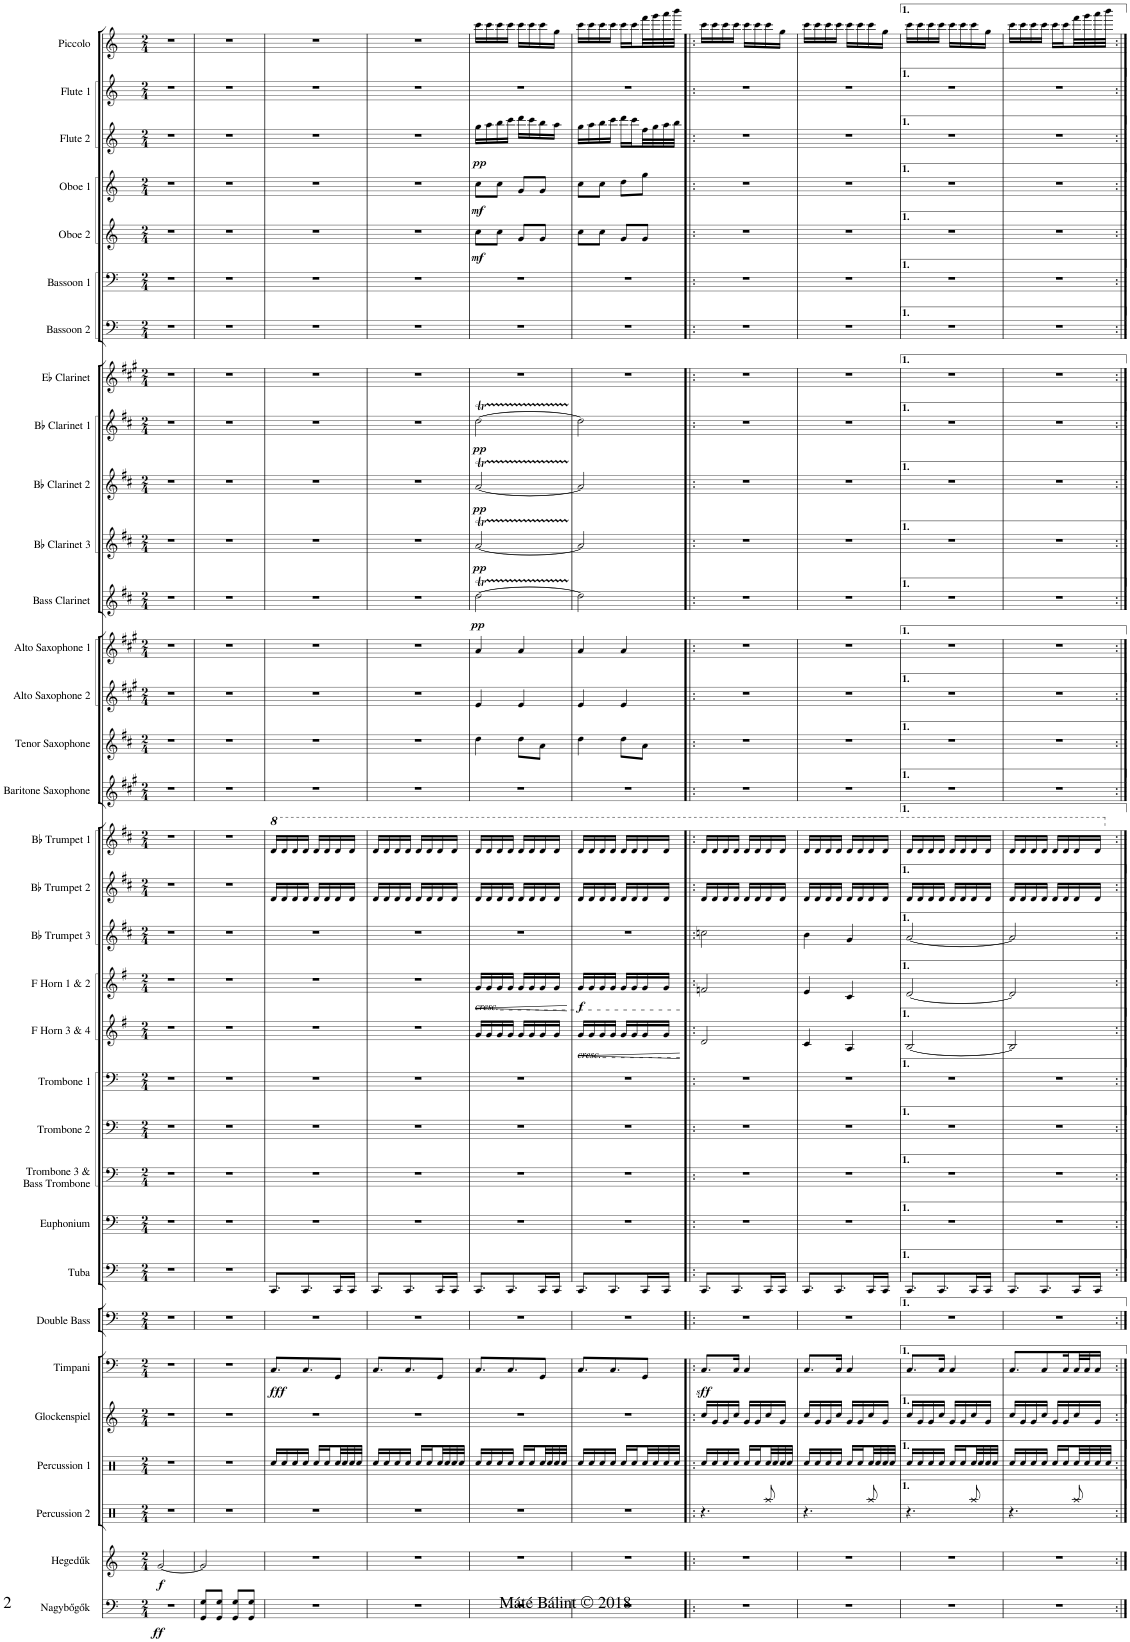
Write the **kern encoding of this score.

**kern	**dynam	**kern	**dynam	**kern	**kern	**kern	**kern	**dynam	**kern	**kern	**kern	**kern	**kern	**kern	**kern	**dynam	**kern	**dynam	**kern	**kern	**kern	**kern	**kern	**kern	**kern	**kern	**dynam	**kern	**dynam	**kern	**dynam	**kern	**dynam	**kern	**kern	**kern	**kern	**dynam	**kern	**dynam	**kern	**dynam	**kern	**kern
*part33	*part33	*part32	*part32	*part31	*part30	*part29	*part28	*part28	*part27	*part26	*part25	*part24	*part23	*part22	*part21	*part21	*part20	*part20	*part19	*part18	*part17	*part16	*part15	*part14	*part13	*part12	*part12	*part11	*part11	*part10	*part10	*part9	*part9	*part8	*part7	*part6	*part5	*part5	*part4	*part4	*part3	*part3	*part2	*part1
*staff33	*staff33	*staff32	*staff32	*staff31	*staff30	*staff29	*staff28	*staff28	*staff27	*staff26	*staff25	*staff24	*staff23	*staff22	*staff21	*staff21	*staff20	*staff20	*staff19	*staff18	*staff17	*staff16	*staff15	*staff14	*staff13	*staff12	*staff12	*staff11	*staff11	*staff10	*staff10	*staff9	*staff9	*staff8	*staff7	*staff6	*staff5	*staff5	*staff4	*staff4	*staff3	*staff3	*staff2	*staff1
*I"Nagybőgők	*	*I"Hegedűk	*	*I"Percussion 2	*I"Percussion 1	*I"Glockenspiel	*I"Timpani	*	*I"Double Bass	*I"Tuba	*I"Euphonium	*I"Trombone 3 &amp; Bass Trombone	*I"Trombone 2	*I"Trombone 1	*I"F Horn 3 &amp; 4	*	*I"F Horn 1 &amp; 2	*	*I"Bb Trumpet 3	*I"Bb Trumpet 2	*I"Bb Trumpet 1	*I"Baritone Saxophone	*I"Tenor Saxophone	*I"Alto Saxophone 2	*I"Alto Saxophone 1	*I"Bass Clarinet	*	*I"Bb Clarinet 3	*	*I"Bb Clarinet 2	*	*I"Bb Clarinet 1	*	*I"Eb Clarinet	*I"Bassoon 2	*I"Bassoon 1	*I"Oboe 2	*	*I"Oboe 1	*	*I"Flute 2	*	*I"Flute 1	*I"Piccolo
*I'Nb.	*	*I'Heg.	*	*I'Perc. 2	*I'Perc. 1	*I'Glk.	*I'Timp.	*	*I'Db.	*I'Tba.	*I'Euph.	*I'Tbn. 3 B. Tbn.	*I'Tbn. 2	*I'Tbn. 1	*I'F Hn. 3 4	*	*I'F Hn. 1 2	*	*I'Bb Tpt. 3	*I'Bb Tpt. 2	*I'Bb Tpt. 1	*I'Bar. Sax.	*I'T. Sax.	*I'A. Sax. 2	*I'A. Sax. 1	*I'B. Cl.	*	*I'Bb Cl. 3	*	*I'Bb Cl. 2	*	*I'Bb Cl. 1	*	*I'Eb Cl.	*I'Bsn. 2	*I'Bsn. 1	*I'Ob. 2	*	*I'Ob. 1	*	*I'Fl. 2	*	*I'Fl. 1	*I'Picc.
*clefF4	*	*clefG2	*	*clefX	*clefX	*clefG2	*clefF4	*	*clefF4	*clefF4	*clefF4	*clefF4	*clefF4	*clefF4	*clefG2	*	*clefG2	*	*clefG2	*clefG2	*clefG2	*clefG2	*clefG2	*clefG2	*clefG2	*clefG2	*	*clefG2	*	*clefG2	*	*clefG2	*	*clefG2	*clefF4	*clefF4	*clefG2	*	*clefG2	*	*clefG2	*	*clefG2	*clefG2
*Trd7c12	*	*	*	*	*	*Trd-14c-24	*	*	*Trd7c12	*	*	*	*	*	*Trd4c7	*	*Trd4c7	*	*Trd1c2	*Trd1c2	*Trd1c2	*Trd12c21	*Trd8c14	*Trd5c9	*Trd5c9	*Trd8c14	*	*Trd1c2	*	*Trd1c2	*	*Trd1c2	*	*Trd-2c-3	*	*	*	*	*	*	*	*	*	*Trd-7c-12
*k[]	*	*k[]	*	*k[]	*k[]	*k[]	*k[]	*	*k[]	*k[]	*k[]	*k[]	*k[]	*k[]	*k[f#]	*	*k[f#]	*	*k[f#c#]	*k[f#c#]	*k[f#c#]	*k[f#c#g#]	*k[f#c#]	*k[f#c#g#]	*k[f#c#g#]	*k[f#c#]	*	*k[f#c#]	*	*k[f#c#]	*	*k[f#c#]	*	*k[f#c#g#]	*k[]	*k[]	*k[]	*	*k[]	*	*k[]	*	*k[]	*k[]
*M2/4	*	*M2/4	*	*M2/4	*M2/4	*M2/4	*M2/4	*	*M2/4	*M2/4	*M2/4	*M2/4	*M2/4	*M2/4	*M2/4	*	*M2/4	*	*M2/4	*M2/4	*M2/4	*M2/4	*M2/4	*M2/4	*M2/4	*M2/4	*	*M2/4	*	*M2/4	*	*M2/4	*	*M2/4	*M2/4	*M2/4	*M2/4	*	*M2/4	*	*M2/4	*	*M2/4	*M2/4
=1	=1	=1	=1	=1	=1	=1	=1	=1	=1	=1	=1	=1	=1	=1	=1	=1	=1	=1	=1	=1	=1	=1	=1	=1	=1	=1	=1	=1	=1	=1	=1	=1	=1	=1	=1	=1	=1	=1	=1	=1	=1	=1	=1	=1
!	!LO:DY:b	!	!LO:DY:b	!	!	!	!	!	!	!	!	!	!	!	!	!	!	!	!	!	!	!	!	!	!	!	!	!	!	!	!	!	!	!	!	!	!	!	!	!	!	!	!	!
2r	ff	[2g/	f	2r	2r	2r	2r	.	2r	2r	2r	2r	2r	2r	2r	.	2r	.	2r	2r	2r	2r	2r	2r	2r	2r	.	2r	.	2r	.	2r	.	2r	2r	2r	2r	.	2r	.	2r	.	2r	2r
=2	=2	=2	=2	=2	=2	=2	=2	=2	=2	=2	=2	=2	=2	=2	=2	=2	=2	=2	=2	=2	=2	=2	=2	=2	=2	=2	=2	=2	=2	=2	=2	=2	=2	=2	=2	=2	=2	=2	=2	=2	=2	=2	=2	=2
8GG/ 8G/L	.	2g/]	.	2r	2r	2r	2r	.	2r	2r	2r	2r	2r	2r	2r	.	2r	.	2r	2r	2r	2r	2r	2r	2r	2r	.	2r	.	2r	.	2r	.	2r	2r	2r	2r	.	2r	.	2r	.	2r	2r
8GG/ 8G/J	.	.	.	.	.	.	.	.	.	.	.	.	.	.	.	.	.	.	.	.	.	.	.	.	.	.	.	.	.	.	.	.	.	.	.	.	.	.	.	.	.	.	.	.
8GG/ 8G/L	.	.	.	.	.	.	.	.	.	.	.	.	.	.	.	.	.	.	.	.	.	.	.	.	.	.	.	.	.	.	.	.	.	.	.	.	.	.	.	.	.	.	.	.
8GG/ 8G/J	.	.	.	.	.	.	.	.	.	.	.	.	.	.	.	.	.	.	.	.	.	.	.	.	.	.	.	.	.	.	.	.	.	.	.	.	.	.	.	.	.	.	.	.
=3	=3	=3	=3	=3	=3	=3	=3	=3	=3	=3	=3	=3	=3	=3	=3	=3	=3	=3	=3	=3	=3	=3	=3	=3	=3	=3	=3	=3	=3	=3	=3	=3	=3	=3	=3	=3	=3	=3	=3	=3	=3	=3	=3	=3
*	*	*	*	*	*	*	*	*	*	*	*	*	*	*	*	*	*	*	*	*	*8va	*	*	*	*	*	*	*	*	*	*	*	*	*	*	*	*	*	*	*	*	*	*	*
!	!	!	!	!	!	!	!	!LO:DY:b	!	!	!	!	!	!	!	!	!	!	!	!	!	!	!	!	!	!	!	!	!	!	!	!	!	!	!	!	!	!	!	!	!	!	!	!
2r	.	2r	.	2r	16Rcc/LL	2r	8.C/L	fff	2r	8.CC/L	2r	2r	2r	2r	2r	.	2r	.	2r	16d/LL	16dd/LL	2r	2r	2r	2r	2r	.	2r	.	2r	.	2r	.	2r	2r	2r	2r	.	2r	.	2r	.	2r	2r
.	.	.	.	.	16Rcc/	.	.	.	.	.	.	.	.	.	.	.	.	.	.	16d/	16dd/	.	.	.	.	.	.	.	.	.	.	.	.	.	.	.	.	.	.	.	.	.	.	.
.	.	.	.	.	16Rcc/	.	.	.	.	.	.	.	.	.	.	.	.	.	.	16d/	16dd/	.	.	.	.	.	.	.	.	.	.	.	.	.	.	.	.	.	.	.	.	.	.	.
.	.	.	.	.	16Rcc/JJ	.	8.C/	.	.	8.CC/	.	.	.	.	.	.	.	.	.	16d/JJ	16dd/JJ	.	.	.	.	.	.	.	.	.	.	.	.	.	.	.	.	.	.	.	.	.	.	.
.	.	.	.	.	16Rcc/LL	.	.	.	.	.	.	.	.	.	.	.	.	.	.	16d/LL	16dd/LL	.	.	.	.	.	.	.	.	.	.	.	.	.	.	.	.	.	.	.	.	.	.	.
.	.	.	.	.	16Rcc/	.	.	.	.	.	.	.	.	.	.	.	.	.	.	16d/	16dd/	.	.	.	.	.	.	.	.	.	.	.	.	.	.	.	.	.	.	.	.	.	.	.
.	.	.	.	.	32Rcc/L	.	8GG/J	.	.	16CC/L	.	.	.	.	.	.	.	.	.	16d/	16dd/	.	.	.	.	.	.	.	.	.	.	.	.	.	.	.	.	.	.	.	.	.	.	.
.	.	.	.	.	32Rcc/	.	.	.	.	.	.	.	.	.	.	.	.	.	.	.	.	.	.	.	.	.	.	.	.	.	.	.	.	.	.	.	.	.	.	.	.	.	.	.
.	.	.	.	.	32Rcc/	.	.	.	.	16CC/JJ	.	.	.	.	.	.	.	.	.	16d/JJ	16dd/JJ	.	.	.	.	.	.	.	.	.	.	.	.	.	.	.	.	.	.	.	.	.	.	.
.	.	.	.	.	32Rcc/JJJ	.	.	.	.	.	.	.	.	.	.	.	.	.	.	.	.	.	.	.	.	.	.	.	.	.	.	.	.	.	.	.	.	.	.	.	.	.	.	.
=4	=4	=4	=4	=4	=4	=4	=4	=4	=4	=4	=4	=4	=4	=4	=4	=4	=4	=4	=4	=4	=4	=4	=4	=4	=4	=4	=4	=4	=4	=4	=4	=4	=4	=4	=4	=4	=4	=4	=4	=4	=4	=4	=4	=4
2r	.	2r	.	2r	16Rcc/LL	2r	8.C/L	.	2r	8.CC/L	2r	2r	2r	2r	2r	.	2r	.	2r	16d/LL	16dd/LL	2r	2r	2r	2r	2r	.	2r	.	2r	.	2r	.	2r	2r	2r	2r	.	2r	.	2r	.	2r	2r
.	.	.	.	.	16Rcc/	.	.	.	.	.	.	.	.	.	.	.	.	.	.	16d/	16dd/	.	.	.	.	.	.	.	.	.	.	.	.	.	.	.	.	.	.	.	.	.	.	.
.	.	.	.	.	16Rcc/	.	.	.	.	.	.	.	.	.	.	.	.	.	.	16d/	16dd/	.	.	.	.	.	.	.	.	.	.	.	.	.	.	.	.	.	.	.	.	.	.	.
.	.	.	.	.	16Rcc/JJ	.	8.C/	.	.	8.CC/	.	.	.	.	.	.	.	.	.	16d/JJ	16dd/JJ	.	.	.	.	.	.	.	.	.	.	.	.	.	.	.	.	.	.	.	.	.	.	.
.	.	.	.	.	16Rcc/LL	.	.	.	.	.	.	.	.	.	.	.	.	.	.	16d/LL	16dd/LL	.	.	.	.	.	.	.	.	.	.	.	.	.	.	.	.	.	.	.	.	.	.	.
.	.	.	.	.	16Rcc/	.	.	.	.	.	.	.	.	.	.	.	.	.	.	16d/	16dd/	.	.	.	.	.	.	.	.	.	.	.	.	.	.	.	.	.	.	.	.	.	.	.
.	.	.	.	.	32Rcc/L	.	8GG/J	.	.	16CC/L	.	.	.	.	.	.	.	.	.	16d/	16dd/	.	.	.	.	.	.	.	.	.	.	.	.	.	.	.	.	.	.	.	.	.	.	.
.	.	.	.	.	32Rcc/	.	.	.	.	.	.	.	.	.	.	.	.	.	.	.	.	.	.	.	.	.	.	.	.	.	.	.	.	.	.	.	.	.	.	.	.	.	.	.
.	.	.	.	.	32Rcc/	.	.	.	.	16CC/JJ	.	.	.	.	.	.	.	.	.	16d/JJ	16dd/JJ	.	.	.	.	.	.	.	.	.	.	.	.	.	.	.	.	.	.	.	.	.	.	.
.	.	.	.	.	32Rcc/JJJ	.	.	.	.	.	.	.	.	.	.	.	.	.	.	.	.	.	.	.	.	.	.	.	.	.	.	.	.	.	.	.	.	.	.	.	.	.	.	.
=5	=5	=5	=5	=5	=5	=5	=5	=5	=5	=5	=5	=5	=5	=5	=5	=5	=5	=5	=5	=5	=5	=5	=5	=5	=5	=5	=5	=5	=5	=5	=5	=5	=5	=5	=5	=5	=5	=5	=5	=5	=5	=5	=5	=5
!	!	!	!	!	!	!	!	!	!	!	!	!	!	!	!	!	!LO:TX:b:i:t=cresc.	!	!	!	!	!	!	!	!	!	!	!	!	!	!	!	!	!	!	!	!	!	!	!	!	!	!	!
!	!	!	!	!	!	!	!	!	!	!	!	!	!	!	!	!	!	!LO:HP:b	!	!	!	!	!	!	!	!	!LO:DY:b	!	!LO:DY:b	!	!LO:DY:b	!	!LO:DY:b	!	!	!	!	!LO:DY:b	!	!LO:DY:b	!	!LO:DY:b	!	!
2r	.	2r	.	2r	16Rcc/LL	2r	8.C/L	.	2r	8.CC/L	2r	2r	2r	2r	16g/LL	.	16g/LL	<	2r	16d/LL	16dd/LL	2r	4dd\	4e/	4a/	[2ddT\	pp	[2aT/	pp	[2aT/	pp	[2ddT\	pp	2r	2r	2r	8cc\L	mf	8cc\L	mf	16gg\LL	pp	2r	16ccc\LL
.	.	.	.	.	16Rcc/	.	.	.	.	.	.	.	.	.	16g/	.	16g/	.	.	16d/	16dd/	.	.	.	.	.	.	.	.	.	.	.	.	.	.	.	.	.	.	.	16aa\	.	.	16ccc\
.	.	.	.	.	16Rcc/	.	.	.	.	.	.	.	.	.	16g/	.	16g/	.	.	16d/	16dd/	.	.	.	.	.	.	.	.	.	.	.	.	.	.	.	8cc\J	.	8cc\J	.	16bb\	.	.	16ccc\
.	.	.	.	.	16Rcc/JJ	.	8.C/	.	.	8.CC/	.	.	.	.	16g/JJ	.	16g/JJ	.	.	16d/JJ	16dd/JJ	.	.	.	.	.	.	.	.	.	.	.	.	.	.	.	.	.	.	.	16ccc\JJ	.	.	16ccc\JJ
.	.	.	.	.	16Rcc/LL	.	.	.	.	.	.	.	.	.	16g/LL	.	16g/LL	.	.	16d/LL	16dd/LL	.	8dd\L	4e/	4a/	.	.	.	.	.	.	.	.	.	.	.	8g/L	.	8g/L	.	16ddd\LL	.	.	16ccc\LL
.	.	.	.	.	16Rcc/	.	.	.	.	.	.	.	.	.	16g/	.	16g/	.	.	16d/	16dd/	.	.	.	.	.	.	.	.	.	.	.	.	.	.	.	.	.	.	.	16ccc\	.	.	16ccc\
.	.	.	.	.	32Rcc/L	.	8GG/J	.	.	16CC/L	.	.	.	.	16g/	.	16g/	.	.	16d/	16dd/	.	8a\J	.	.	.	.	.	.	.	.	.	.	.	.	.	8g/J	.	8g/J	.	16bb\	.	.	16ccc\
.	.	.	.	.	32Rcc/	.	.	.	.	.	.	.	.	.	.	.	.	.	.	.	.	.	.	.	.	.	.	.	.	.	.	.	.	.	.	.	.	.	.	.	.	.	.	.
.	.	.	.	.	32Rcc/	.	.	.	.	16CC/JJ	.	.	.	.	16g/JJ	.	16g/JJ	.	.	16d/JJ	16dd/JJ	.	.	.	.	.	.	.	.	.	.	.	.	.	.	.	.	.	.	.	16aa\JJ	.	.	16gg\JJ
.	.	.	.	.	32Rcc/JJJ	.	.	.	.	.	.	.	.	.	.	.	.	.	.	.	.	.	.	.	.	.	.	.	.	.	.	.	.	.	.	.	.	.	.	.	.	.	.	.
.	.	.	.	.	.	.	.	.	.	.	.	.	.	.	.	.	.	[	.	.	.	.	.	.	.	.	.	.	.	.	.	.	.	.	.	.	.	.	.	.	.	.	.	.
=6	=6	=6	=6	=6	=6	=6	=6	=6	=6	=6	=6	=6	=6	=6	=6	=6	=6	=6	=6	=6	=6	=6	=6	=6	=6	=6	=6	=6	=6	=6	=6	=6	=6	=6	=6	=6	=6	=6	=6	=6	=6	=6	=6	=6
!	!	!	!	!	!	!	!	!	!	!	!	!	!	!	!LO:TX:b:i:t=cresc.	!	!	!	!	!	!	!	!	!	!	!	!	!	!	!	!	!	!	!	!	!	!	!	!	!	!	!	!	!
!	!	!	!	!	!	!	!	!	!	!	!	!	!	!	!	!LO:HP:b	!	!LO:DY:b	!	!	!	!	!	!	!	!	!	!	!	!	!	!	!	!	!	!	!	!	!	!	!	!	!	!
2r	.	2r	.	2r	16Rcc/LL	2r	8.C/L	.	2r	8.CC/L	2r	2r	2r	2r	16g/LL	<	16g/LL	f	2r	16d/LL	16dd/LL	2r	4dd\	4e/	4a/	2dd\]	.	2a/]	.	2a/]	.	2dd\]	.	2r	2r	2r	8cc\L	.	8cc\L	.	16gg\LL	.	2r	16ccc\LL
.	.	.	.	.	16Rcc/	.	.	.	.	.	.	.	.	.	16g/	.	16g/	.	.	16d/	16dd/	.	.	.	.	.	.	.	.	.	.	.	.	.	.	.	.	.	.	.	16aa\	.	.	16ccc\
.	.	.	.	.	16Rcc/	.	.	.	.	.	.	.	.	.	16g/	.	16g/	.	.	16d/	16dd/	.	.	.	.	.	.	.	.	.	.	.	.	.	.	.	8cc\J	.	8cc\J	.	16bb\	.	.	16ccc\
.	.	.	.	.	16Rcc/JJ	.	8.C/	.	.	8.CC/	.	.	.	.	16g/JJ	.	16g/JJ	.	.	16d/JJ	16dd/JJ	.	.	.	.	.	.	.	.	.	.	.	.	.	.	.	.	.	.	.	16ccc\JJ	.	.	16ccc\JJ
.	.	.	.	.	16Rcc/LL	.	.	.	.	.	.	.	.	.	16g/LL	.	16g/LL	.	.	16d/LL	16dd/LL	.	8dd\L	4e/	4a/	.	.	.	.	.	.	.	.	.	.	.	8g/L	.	8dd\L	.	16ddd\LL	.	.	16ccc\LL
.	.	.	.	.	16Rcc/	.	.	.	.	.	.	.	.	.	16g/	.	16g/	.	.	16d/	16dd/	.	.	.	.	.	.	.	.	.	.	.	.	.	.	.	.	.	.	.	16ccc\	.	.	16ccc\
.	.	.	.	.	32Rcc/L	.	8GG/J	.	.	16CC/L	.	.	.	.	16g/	.	16g/	.	.	16d/	16dd/	.	8a\J	.	.	.	.	.	.	.	.	.	.	.	.	.	8g/J	.	8gg\J	.	32ff\L	.	.	32fff\L
.	.	.	.	.	32Rcc/	.	.	.	.	.	.	.	.	.	.	.	.	.	.	.	.	.	.	.	.	.	.	.	.	.	.	.	.	.	.	.	.	.	.	.	32gg\	.	.	32ggg\
.	.	.	.	.	32Rcc/	.	.	.	.	16CC/JJ	.	.	.	.	16g/JJ	.	16g/JJ	.	.	16d/JJ	16dd/JJ	.	.	.	.	.	.	.	.	.	.	.	.	.	.	.	.	.	.	.	32aa\	.	.	32aaa\
.	.	.	.	.	32Rcc/JJJ	.	.	.	.	.	.	.	.	.	.	.	.	.	.	.	.	.	.	.	.	.	.	.	.	.	.	.	.	.	.	.	.	.	.	.	32bb\JJJ	.	.	32bbb\JJJ
.	.	.	.	.	.	.	.	.	.	.	.	.	.	.	.	[	.	.	.	.	.	.	.	.	.	.	.	.	.	.	.	.	.	.	.	.	.	.	.	.	.	.	.	.
=7!|:	=7!|:	=7!|:	=7!|:	=7!|:	=7!|:	=7!|:	=7!|:	=7!|:	=7!|:	=7!|:	=7!|:	=7!|:	=7!|:	=7!|:	=7!|:	=7!|:	=7!|:	=7!|:	=7!|:	=7!|:	=7!|:	=7!|:	=7!|:	=7!|:	=7!|:	=7!|:	=7!|:	=7!|:	=7!|:	=7!|:	=7!|:	=7!|:	=7!|:	=7!|:	=7!|:	=7!|:	=7!|:	=7!|:	=7!|:	=7!|:	=7!|:	=7!|:	=7!|:	=7!|:
!	!	!	!	!	!	!	!	!LO:DY:b	!	!	!	!	!	!	!	!	!	!	!	!	!	!	!	!	!	!	!	!	!	!	!	!	!	!	!	!	!	!	!	!	!	!	!	!
2r	.	2r	.	4.r	16Rcc/LL	16cc/LL	8.C/L	other-dynamics	2r	8.CC/L	2r	2r	2r	2r	2d/	.	2fn/	.	2ccn\	16d/LL	16dd/LL	2r	2r	2r	2r	2r	.	2r	.	2r	.	2r	.	2r	2r	2r	2r	.	2r	.	2r	.	2r	16ccc\LL
.	.	.	.	.	16Rcc/	16g/	.	.	.	.	.	.	.	.	.	.	.	.	.	16d/	16dd/	.	.	.	.	.	.	.	.	.	.	.	.	.	.	.	.	.	.	.	.	.	.	16ccc\
.	.	.	.	.	16Rcc/	16g/	.	.	.	.	.	.	.	.	.	.	.	.	.	16d/	16dd/	.	.	.	.	.	.	.	.	.	.	.	.	.	.	.	.	.	.	.	.	.	.	16ccc\
.	.	.	.	.	16Rcc/JJ	16cc/JJ	16C/Jk	.	.	8.CC/	.	.	.	.	.	.	.	.	.	16d/JJ	16dd/JJ	.	.	.	.	.	.	.	.	.	.	.	.	.	.	.	.	.	.	.	.	.	.	16ccc\JJ
.	.	.	.	.	16Rcc/LL	16g/LL	4C/	.	.	.	.	.	.	.	.	.	.	.	.	16d/LL	16dd/LL	.	.	.	.	.	.	.	.	.	.	.	.	.	.	.	.	.	.	.	.	.	.	16ccc\LL
.	.	.	.	.	16Rcc/	16g/	.	.	.	.	.	.	.	.	.	.	.	.	.	16d/	16dd/	.	.	.	.	.	.	.	.	.	.	.	.	.	.	.	.	.	.	.	.	.	.	16ccc\
.	.	.	.	8Raa/	32Rcc/L	16cc/	.	.	.	16CC/L	.	.	.	.	.	.	.	.	.	16d/	16dd/	.	.	.	.	.	.	.	.	.	.	.	.	.	.	.	.	.	.	.	.	.	.	16ccc\
.	.	.	.	.	32Rcc/	.	.	.	.	.	.	.	.	.	.	.	.	.	.	.	.	.	.	.	.	.	.	.	.	.	.	.	.	.	.	.	.	.	.	.	.	.	.	.
.	.	.	.	.	32Rcc/	16g/JJ	.	.	.	16CC/JJ	.	.	.	.	.	.	.	.	.	16d/JJ	16dd/JJ	.	.	.	.	.	.	.	.	.	.	.	.	.	.	.	.	.	.	.	.	.	.	16gg\JJ
.	.	.	.	.	32Rcc/JJJ	.	.	.	.	.	.	.	.	.	.	.	.	.	.	.	.	.	.	.	.	.	.	.	.	.	.	.	.	.	.	.	.	.	.	.	.	.	.	.
=8	=8	=8	=8	=8	=8	=8	=8	=8	=8	=8	=8	=8	=8	=8	=8	=8	=8	=8	=8	=8	=8	=8	=8	=8	=8	=8	=8	=8	=8	=8	=8	=8	=8	=8	=8	=8	=8	=8	=8	=8	=8	=8	=8	=8
2r	.	2r	.	4.r	16Rcc/LL	16cc/LL	8.C/L	.	2r	8.CC/L	2r	2r	2r	2r	4c/	.	4e/	.	4b\	16d/LL	16dd/LL	2r	2r	2r	2r	2r	.	2r	.	2r	.	2r	.	2r	2r	2r	2r	.	2r	.	2r	.	2r	16ccc\LL
.	.	.	.	.	16Rcc/	16g/	.	.	.	.	.	.	.	.	.	.	.	.	.	16d/	16dd/	.	.	.	.	.	.	.	.	.	.	.	.	.	.	.	.	.	.	.	.	.	.	16ccc\
.	.	.	.	.	16Rcc/	16g/	.	.	.	.	.	.	.	.	.	.	.	.	.	16d/	16dd/	.	.	.	.	.	.	.	.	.	.	.	.	.	.	.	.	.	.	.	.	.	.	16ccc\
.	.	.	.	.	16Rcc/JJ	16cc/JJ	16C/Jk	.	.	8.CC/	.	.	.	.	.	.	.	.	.	16d/JJ	16dd/JJ	.	.	.	.	.	.	.	.	.	.	.	.	.	.	.	.	.	.	.	.	.	.	16ccc\JJ
.	.	.	.	.	16Rcc/LL	16g/LL	4C/	.	.	.	.	.	.	.	4A/	.	4c/	.	4g/	16d/LL	16dd/LL	.	.	.	.	.	.	.	.	.	.	.	.	.	.	.	.	.	.	.	.	.	.	16ccc\LL
.	.	.	.	.	16Rcc/	16g/	.	.	.	.	.	.	.	.	.	.	.	.	.	16d/	16dd/	.	.	.	.	.	.	.	.	.	.	.	.	.	.	.	.	.	.	.	.	.	.	16ccc\
.	.	.	.	8Raa/	32Rcc/L	16cc/	.	.	.	16CC/L	.	.	.	.	.	.	.	.	.	16d/	16dd/	.	.	.	.	.	.	.	.	.	.	.	.	.	.	.	.	.	.	.	.	.	.	16ccc\
.	.	.	.	.	32Rcc/	.	.	.	.	.	.	.	.	.	.	.	.	.	.	.	.	.	.	.	.	.	.	.	.	.	.	.	.	.	.	.	.	.	.	.	.	.	.	.
.	.	.	.	.	32Rcc/	16g/JJ	.	.	.	16CC/JJ	.	.	.	.	.	.	.	.	.	16d/JJ	16dd/JJ	.	.	.	.	.	.	.	.	.	.	.	.	.	.	.	.	.	.	.	.	.	.	16gg\JJ
.	.	.	.	.	32Rcc/JJJ	.	.	.	.	.	.	.	.	.	.	.	.	.	.	.	.	.	.	.	.	.	.	.	.	.	.	.	.	.	.	.	.	.	.	.	.	.	.	.
=9	=9	=9	=9	=9	=9	=9	=9	=9	=9	=9	=9	=9	=9	=9	=9	=9	=9	=9	=9	=9	=9	=9	=9	=9	=9	=9	=9	=9	=9	=9	=9	=9	=9	=9	=9	=9	=9	=9	=9	=9	=9	=9	=9	=9
2r	.	2r	.	4.r	16Rcc/LL	16cc/LL	8.C/L	.	2r	8.CC/L	2r	2r	2r	2r	[2B/	.	[2d/	.	[2a/	16d/LL	16dd/LL	2r	2r	2r	2r	2r	.	2r	.	2r	.	2r	.	2r	2r	2r	2r	.	2r	.	2r	.	2r	16ccc\LL
.	.	.	.	.	16Rcc/	16g/	.	.	.	.	.	.	.	.	.	.	.	.	.	16d/	16dd/	.	.	.	.	.	.	.	.	.	.	.	.	.	.	.	.	.	.	.	.	.	.	16ccc\
.	.	.	.	.	16Rcc/	16g/	.	.	.	.	.	.	.	.	.	.	.	.	.	16d/	16dd/	.	.	.	.	.	.	.	.	.	.	.	.	.	.	.	.	.	.	.	.	.	.	16ccc\
.	.	.	.	.	16Rcc/JJ	16cc/JJ	16C/Jk	.	.	8.CC/	.	.	.	.	.	.	.	.	.	16d/JJ	16dd/JJ	.	.	.	.	.	.	.	.	.	.	.	.	.	.	.	.	.	.	.	.	.	.	16ccc\JJ
.	.	.	.	.	16Rcc/LL	16g/LL	4C/	.	.	.	.	.	.	.	.	.	.	.	.	16d/LL	16dd/LL	.	.	.	.	.	.	.	.	.	.	.	.	.	.	.	.	.	.	.	.	.	.	16ccc\LL
.	.	.	.	.	16Rcc/	16g/	.	.	.	.	.	.	.	.	.	.	.	.	.	16d/	16dd/	.	.	.	.	.	.	.	.	.	.	.	.	.	.	.	.	.	.	.	.	.	.	16ccc\
.	.	.	.	8Raa/	32Rcc/L	16cc/	.	.	.	16CC/L	.	.	.	.	.	.	.	.	.	16d/	16dd/	.	.	.	.	.	.	.	.	.	.	.	.	.	.	.	.	.	.	.	.	.	.	16ccc\
.	.	.	.	.	32Rcc/	.	.	.	.	.	.	.	.	.	.	.	.	.	.	.	.	.	.	.	.	.	.	.	.	.	.	.	.	.	.	.	.	.	.	.	.	.	.	.
.	.	.	.	.	32Rcc/	16g/JJ	.	.	.	16CC/JJ	.	.	.	.	.	.	.	.	.	16d/JJ	16dd/JJ	.	.	.	.	.	.	.	.	.	.	.	.	.	.	.	.	.	.	.	.	.	.	16gg\JJ
.	.	.	.	.	32Rcc/JJJ	.	.	.	.	.	.	.	.	.	.	.	.	.	.	.	.	.	.	.	.	.	.	.	.	.	.	.	.	.	.	.	.	.	.	.	.	.	.	.
=10	=10	=10	=10	=10	=10	=10	=10	=10	=10	=10	=10	=10	=10	=10	=10	=10	=10	=10	=10	=10	=10	=10	=10	=10	=10	=10	=10	=10	=10	=10	=10	=10	=10	=10	=10	=10	=10	=10	=10	=10	=10	=10	=10	=10
2r	.	2r	.	4.r	16Rcc/LL	16cc/LL	8.C/L	.	2r	8.CC/L	2r	2r	2r	2r	2B/]	.	2d/]	.	2a/]	16d/LL	16dd/LL	2r	2r	2r	2r	2r	.	2r	.	2r	.	2r	.	2r	2r	2r	2r	.	2r	.	2r	.	2r	16ccc\LL
.	.	.	.	.	16Rcc/	16g/	.	.	.	.	.	.	.	.	.	.	.	.	.	16d/	16dd/	.	.	.	.	.	.	.	.	.	.	.	.	.	.	.	.	.	.	.	.	.	.	16ccc\
.	.	.	.	.	16Rcc/	16g/	.	.	.	.	.	.	.	.	.	.	.	.	.	16d/	16dd/	.	.	.	.	.	.	.	.	.	.	.	.	.	.	.	.	.	.	.	.	.	.	16ccc\
.	.	.	.	.	16Rcc/JJ	16cc/JJ	8C/	.	.	8.CC/	.	.	.	.	.	.	.	.	.	16d/JJ	16dd/JJ	.	.	.	.	.	.	.	.	.	.	.	.	.	.	.	.	.	.	.	.	.	.	16ccc\JJ
.	.	.	.	.	16Rcc/LL	16g/LL	.	.	.	.	.	.	.	.	.	.	.	.	.	16d/LL	16dd/LL	.	.	.	.	.	.	.	.	.	.	.	.	.	.	.	.	.	.	.	.	.	.	16ccc\LL
.	.	.	.	.	16Rcc/	16g/	16C/L	.	.	.	.	.	.	.	.	.	.	.	.	16d/	16dd/	.	.	.	.	.	.	.	.	.	.	.	.	.	.	.	.	.	.	.	.	.	.	16ccc\
.	.	.	.	8Raa/	32Rcc/L	16cc/	32C/L	.	.	16CC/L	.	.	.	.	.	.	.	.	.	16d/	16dd/	.	.	.	.	.	.	.	.	.	.	.	.	.	.	.	.	.	.	.	.	.	.	32fff\L
.	.	.	.	.	32Rcc/	.	32C/J	.	.	.	.	.	.	.	.	.	.	.	.	.	.	.	.	.	.	.	.	.	.	.	.	.	.	.	.	.	.	.	.	.	.	.	.	32ggg\
.	.	.	.	.	32Rcc/	16g/JJ	16C/JJ	.	.	16CC/JJ	.	.	.	.	.	.	.	.	.	16d/JJ	16dd/JJ	.	.	.	.	.	.	.	.	.	.	.	.	.	.	.	.	.	.	.	.	.	.	32aaa\
.	.	.	.	.	32Rcc/JJJ	.	.	.	.	.	.	.	.	.	.	.	.	.	.	.	.	.	.	.	.	.	.	.	.	.	.	.	.	.	.	.	.	.	.	.	.	.	.	32bbb\JJJ
*	*	*	*	*	*	*	*	*	*	*	*	*	*	*	*	*	*	*	*	*	*X8va	*	*	*	*	*	*	*	*	*	*	*	*	*	*	*	*	*	*	*	*	*	*	*
=:|!	=:|!	=:|!	=:|!	=:|!	=:|!	=:|!	=:|!	=:|!	=:|!	=:|!	=:|!	=:|!	=:|!	=:|!	=:|!	=:|!	=:|!	=:|!	=:|!	=:|!	=:|!	=:|!	=:|!	=:|!	=:|!	=:|!	=:|!	=:|!	=:|!	=:|!	=:|!	=:|!	=:|!	=:|!	=:|!	=:|!	=:|!	=:|!	=:|!	=:|!	=:|!	=:|!	=:|!	=:|!
*-	*-	*-	*-	*-	*-	*-	*-	*-	*-	*-	*-	*-	*-	*-	*-	*-	*-	*-	*-	*-	*-	*-	*-	*-	*-	*-	*-	*-	*-	*-	*-	*-	*-	*-	*-	*-	*-	*-	*-	*-	*-	*-	*-	*-
